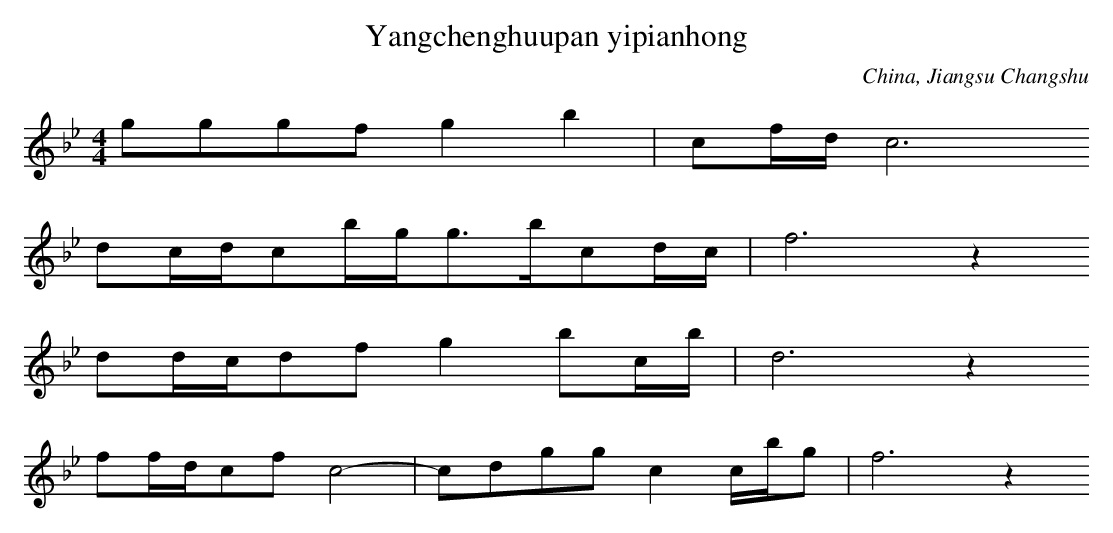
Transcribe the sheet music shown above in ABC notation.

X:1
T: Yangchenghuupan yipianhong
O: China, Jiangsu Changshu
M: 4/4
L: 1/16
K: Bb
g2g2g2f2g4b4 | c2fdc12
d2cdc2bgg3bc2dc | f12z4
d2dcd2f2g4b2cb | d12z4
f2fdc2f2c8- | c2d2g2g2c4cbg2 | f12z4
